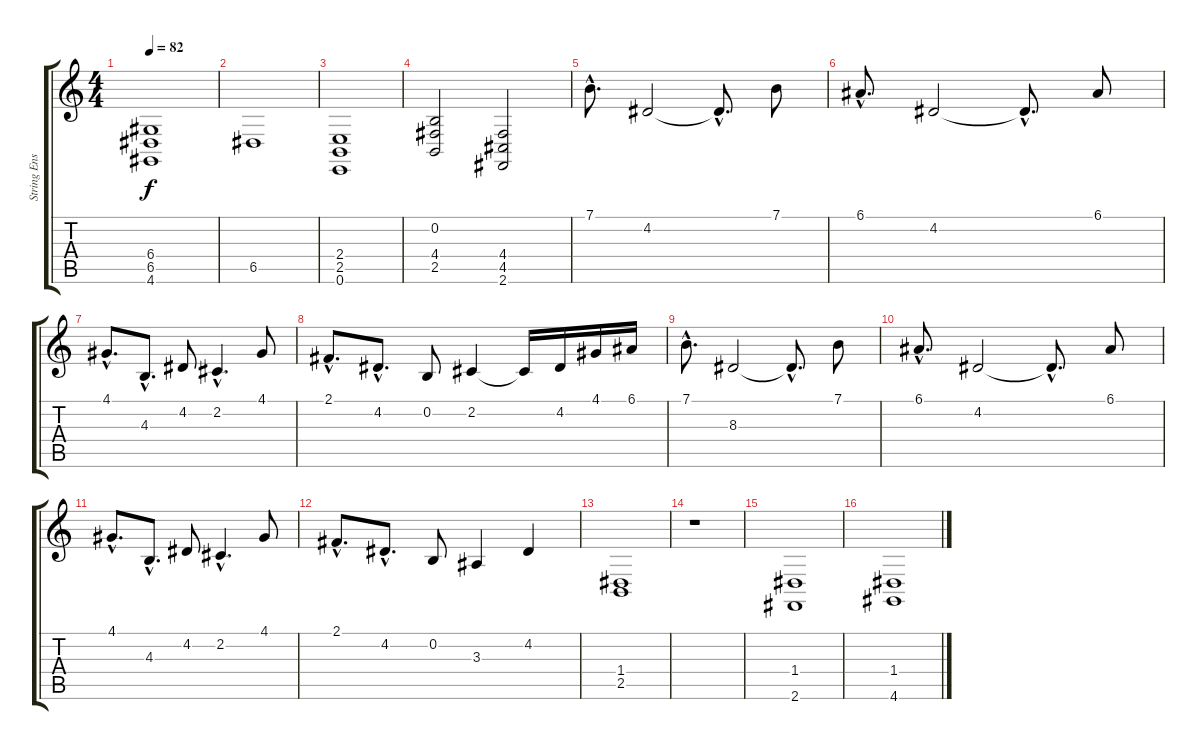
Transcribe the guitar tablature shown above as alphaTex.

\track ("String Ensemble" "String Ens") {instrument stringensemble2}
\staff {score tabs}
\tuning (E4 B3 G3 D3 A2 E2) {hide}
\ts (4 4)
\tempo 82
\clef g2
\ks c
(6.4 6.5 4.6).1{dy f} |
6.5.1 |
(2.4 2.5 0.6).1 |
(0.2 4.4 2.5).2 (4.4 4.5 2.6).2 |
7.1{hac}.8{d} 4.2.2 4.2{hac t}.8{d} 7.1.8 |
6.1{hac}.8{d} 4.2.2 4.2{hac t}.8{d} 6.1.8 |
4.1{hac}.8{d} 4.3{hac}.8{d} 4.2.8 2.2{hac}.4{d} 4.1.8 |
2.1{hac}.8{d} 4.2{hac}.8{d} 0.2.8 2.2.4 2.2{t}.16 4.2.16 4.1.16 6.1.16 |
7.1{hac}.8{d} 8.3.2 8.3{hac t}.8{d} 7.1.8 |
6.1{hac}.8{d} 4.2.2 4.2{hac t}.8{d} 6.1.8 |
4.1{hac}.8{d} 4.3{hac}.8{d} 4.2.8 2.2{hac}.4{d} 4.1.8 |
2.1{hac}.8{d} 4.2{hac}.8{d} 0.2.8 3.3.4 4.2.4 |
(1.4 2.5).1 |
r.1 |
(1.4 2.6).1 |
(1.4 4.6).1
